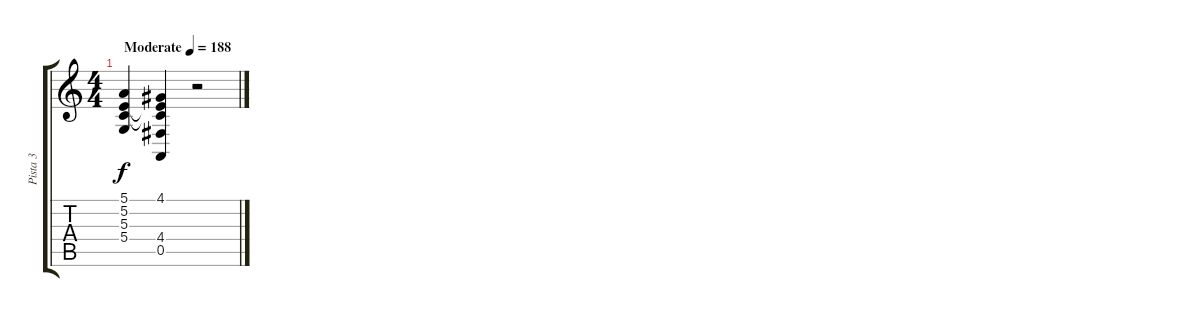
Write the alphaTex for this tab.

\track ("Pista 3" "Pista 3") {instrument applause}
\staff {score tabs}
\tuning (E4 B3 G3 D3 A2 E2) {hide}
\ts (4 4)
\tempo (188 "Moderate")
\clef g2
\ks c
(5.1 5.2 5.3 5.4).4{dy f instrument applause} (4.1 5.2{t} 5.3{t} 4.4 0.5).4 r.2
